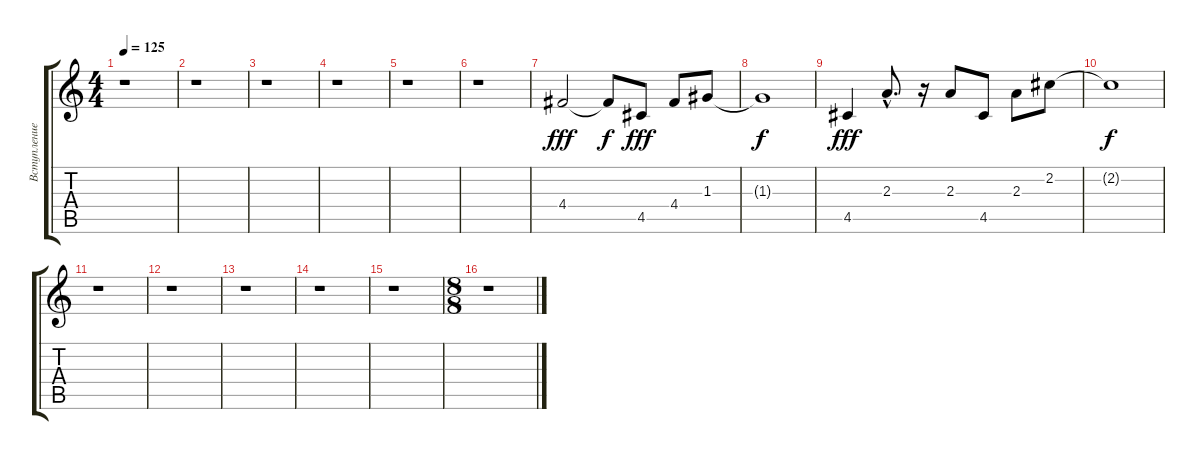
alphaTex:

\track ("Вступление 2" "Вступление") {instrument overdrivenguitar}
\staff {score tabs}
\tuning (E4 B3 G3 D3 A2 E2) {hide}
\ts (4 4)
\tempo 125
\clef g2
\ks c
r.1{dy f} |
r.1 |
r.1 |
r.1 |
r.1 |
r.1 |
4.4.2{dy fff} 4.4{t}.8{dy f} 4.5.8{dy fff} 4.4.8 1.3.8 |
1.3{t}.1{dy f} |
4.5.4{dy fff} 2.3{hac}.8{d} r.16 2.3.8 4.5.8 2.3.8 2.2.8 |
2.2{t}.1{dy f} |
r.1 |
r.1 |
r.1 |
r.1 |
r.1 |
\ts (8 8)
r.1
